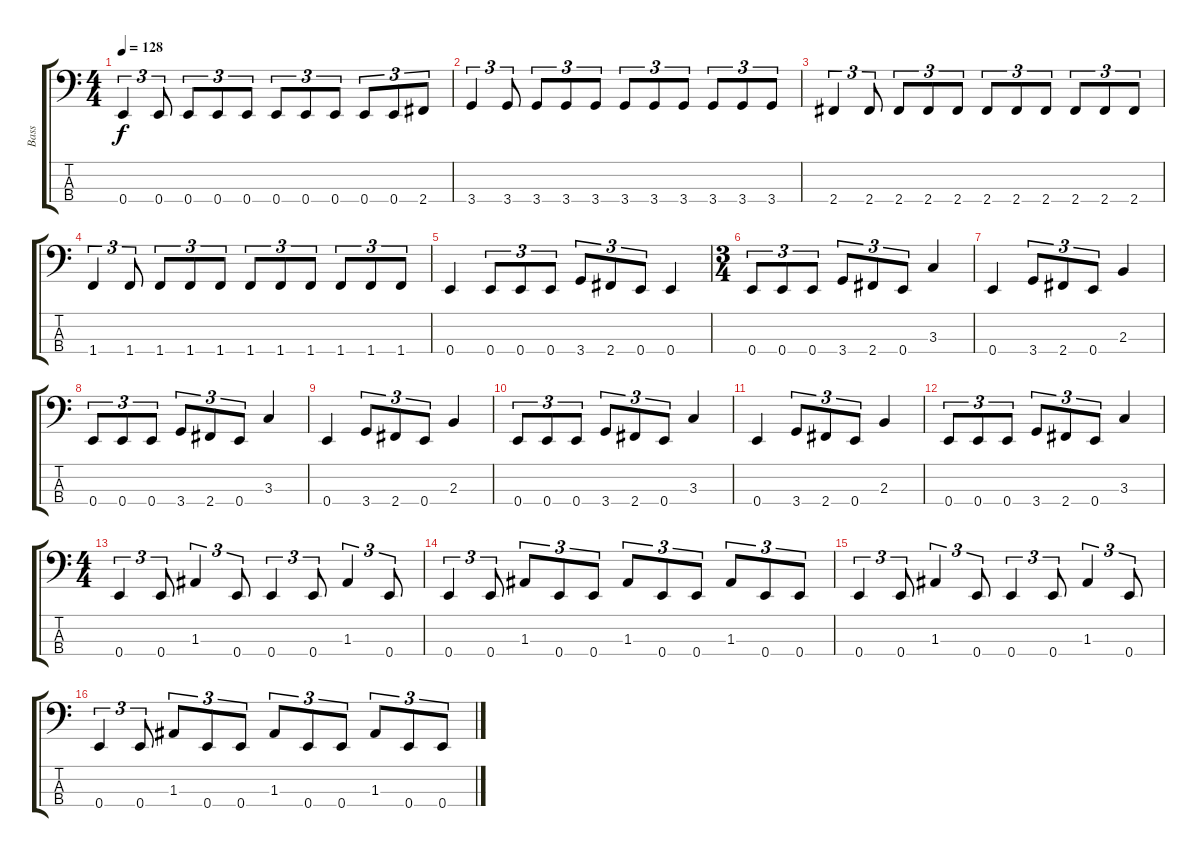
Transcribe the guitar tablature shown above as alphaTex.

\track ("Bass" "Bass") {instrument electricbassfinger}
\staff {score tabs}
\tuning (G2 D2 A1 E1) {hide}
\ts (4 4)
\tempo 128
\clef f4
\ks c
0.4.4{tu (3 2) dy f} 0.4.8{tu (3 2)} 0.4.8{tu (3 2)} 0.4.8{tu (3 2)} 0.4.8{tu (3 2)} 0.4.8{tu (3 2)} 0.4.8{tu (3 2)} 0.4.8{tu (3 2)} 0.4.8{tu (3 2)} 0.4.8{tu (3 2)} 2.4.8{tu (3 2)} |
3.4.4{tu (3 2)} 3.4.8{tu (3 2)} 3.4.8{tu (3 2)} 3.4.8{tu (3 2)} 3.4.8{tu (3 2)} 3.4.8{tu (3 2)} 3.4.8{tu (3 2)} 3.4.8{tu (3 2)} 3.4.8{tu (3 2)} 3.4.8{tu (3 2)} 3.4.8{tu (3 2)} |
2.4.4{tu (3 2)} 2.4.8{tu (3 2)} 2.4.8{tu (3 2)} 2.4.8{tu (3 2)} 2.4.8{tu (3 2)} 2.4.8{tu (3 2)} 2.4.8{tu (3 2)} 2.4.8{tu (3 2)} 2.4.8{tu (3 2)} 2.4.8{tu (3 2)} 2.4.8{tu (3 2)} |
1.4.4{tu (3 2)} 1.4.8{tu (3 2)} 1.4.8{tu (3 2)} 1.4.8{tu (3 2)} 1.4.8{tu (3 2)} 1.4.8{tu (3 2)} 1.4.8{tu (3 2)} 1.4.8{tu (3 2)} 1.4.8{tu (3 2)} 1.4.8{tu (3 2)} 1.4.8{tu (3 2)} |
0.4.4 0.4.8{tu (3 2)} 0.4.8{tu (3 2)} 0.4.8{tu (3 2)} 3.4.8{tu (3 2)} 2.4.8{tu (3 2)} 0.4.8{tu (3 2)} 0.4.4 |
\ts (3 4)
0.4.8{tu (3 2)} 0.4.8{tu (3 2)} 0.4.8{tu (3 2)} 3.4.8{tu (3 2)} 2.4.8{tu (3 2)} 0.4.8{tu (3 2)} 3.3.4 |
0.4.4 3.4.8{tu (3 2)} 2.4.8{tu (3 2)} 0.4.8{tu (3 2)} 2.3.4 |
0.4.8{tu (3 2)} 0.4.8{tu (3 2)} 0.4.8{tu (3 2)} 3.4.8{tu (3 2)} 2.4.8{tu (3 2)} 0.4.8{tu (3 2)} 3.3.4 |
0.4.4 3.4.8{tu (3 2)} 2.4.8{tu (3 2)} 0.4.8{tu (3 2)} 2.3.4 |
0.4.8{tu (3 2)} 0.4.8{tu (3 2)} 0.4.8{tu (3 2)} 3.4.8{tu (3 2)} 2.4.8{tu (3 2)} 0.4.8{tu (3 2)} 3.3.4 |
0.4.4 3.4.8{tu (3 2)} 2.4.8{tu (3 2)} 0.4.8{tu (3 2)} 2.3.4 |
0.4.8{tu (3 2)} 0.4.8{tu (3 2)} 0.4.8{tu (3 2)} 3.4.8{tu (3 2)} 2.4.8{tu (3 2)} 0.4.8{tu (3 2)} 3.3.4 |
\ts (4 4)
0.4.4{tu (3 2)} 0.4.8{tu (3 2)} 1.3.4{tu (3 2)} 0.4.8{tu (3 2)} 0.4.4{tu (3 2)} 0.4.8{tu (3 2)} 1.3.4{tu (3 2)} 0.4.8{tu (3 2)} |
0.4.4{tu (3 2)} 0.4.8{tu (3 2)} 1.3.8{tu (3 2)} 0.4.8{tu (3 2)} 0.4.8{tu (3 2)} 1.3.8{tu (3 2)} 0.4.8{tu (3 2)} 0.4.8{tu (3 2)} 1.3.8{tu (3 2)} 0.4.8{tu (3 2)} 0.4.8{tu (3 2)} |
0.4.4{tu (3 2)} 0.4.8{tu (3 2)} 1.3.4{tu (3 2)} 0.4.8{tu (3 2)} 0.4.4{tu (3 2)} 0.4.8{tu (3 2)} 1.3.4{tu (3 2)} 0.4.8{tu (3 2)} |
0.4.4{tu (3 2)} 0.4.8{tu (3 2)} 1.3.8{tu (3 2)} 0.4.8{tu (3 2)} 0.4.8{tu (3 2)} 1.3.8{tu (3 2)} 0.4.8{tu (3 2)} 0.4.8{tu (3 2)} 1.3.8{tu (3 2)} 0.4.8{tu (3 2)} 0.4.8{tu (3 2)}
